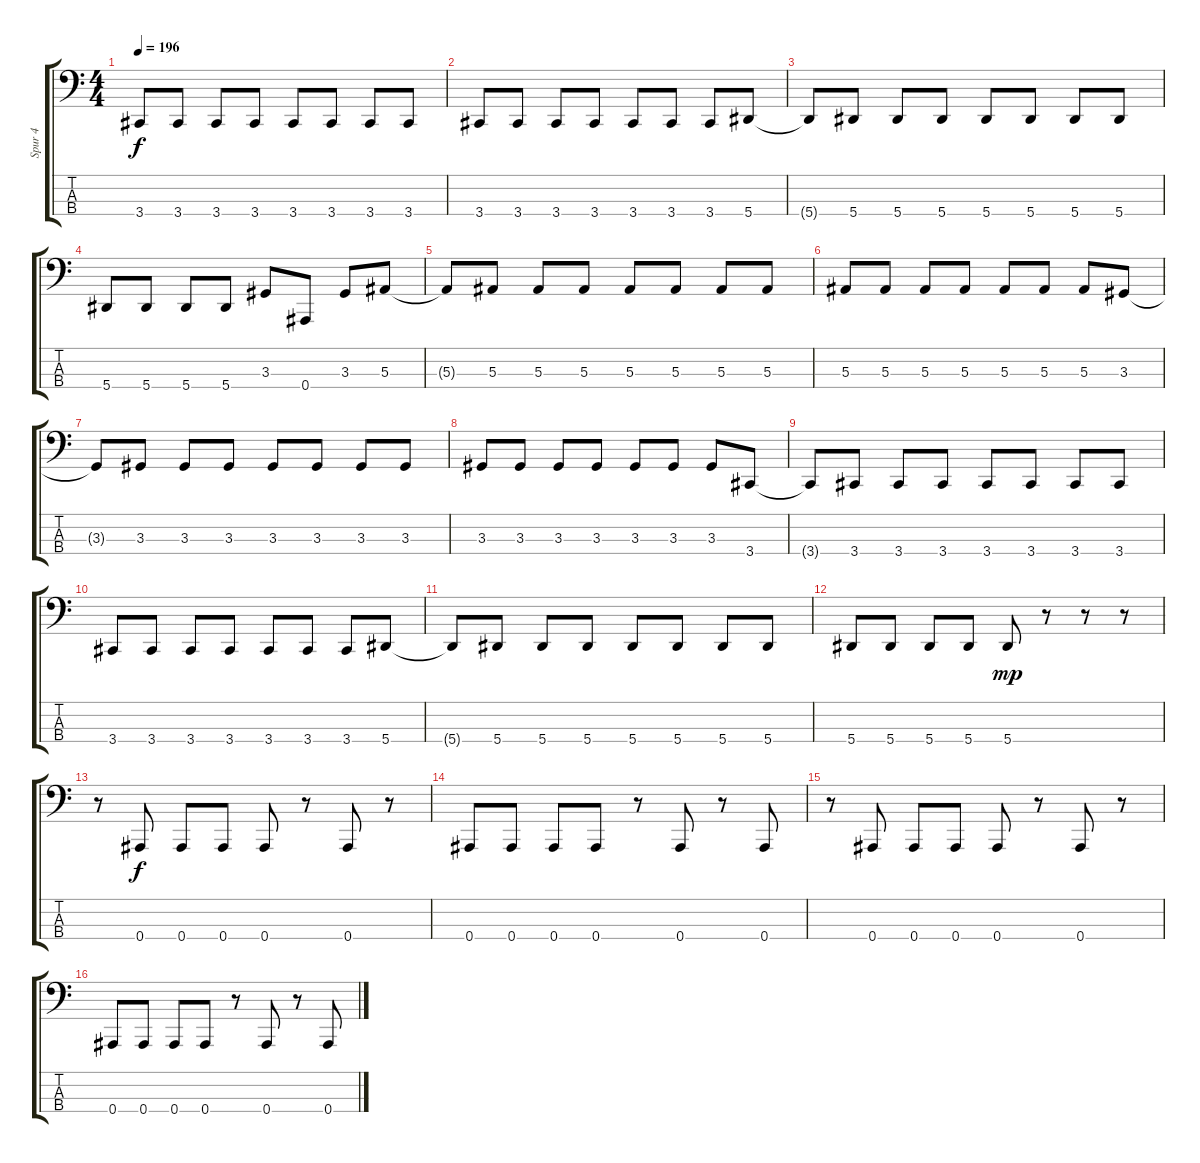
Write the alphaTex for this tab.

\track ("Spur 4" "Spur 4") {instrument electricbasspick}
\staff {score tabs}
\tuning (Eb2 Bb1 F1 Bb0) {hide}
\ts (4 4)
\tempo 196
\clef f4
\ks c
3.4{t}.8{dy f} 3.4.8 3.4.8 3.4.8 3.4.8 3.4.8 3.4.8 3.4.8 |
3.4.8 3.4.8 3.4.8 3.4.8 3.4.8 3.4.8 3.4.8 5.4.8 |
5.4{t}.8 5.4.8 5.4.8 5.4.8 5.4.8 5.4.8 5.4.8 5.4.8 |
5.4.8 5.4.8 5.4.8 5.4.8 3.3.8 0.4.8 3.3.8 5.3.8 |
5.3{t}.8 5.3.8 5.3.8 5.3.8 5.3.8 5.3.8 5.3.8 5.3.8 |
5.3.8 5.3.8 5.3.8 5.3.8 5.3.8 5.3.8 5.3.8 3.3.8 |
3.3{t}.8 3.3.8 3.3.8 3.3.8 3.3.8 3.3.8 3.3.8 3.3.8 |
3.3.8 3.3.8 3.3.8 3.3.8 3.3.8 3.3.8 3.3.8 3.4.8 |
3.4{t}.8 3.4.8 3.4.8 3.4.8 3.4.8 3.4.8 3.4.8 3.4.8 |
3.4.8 3.4.8 3.4.8 3.4.8 3.4.8 3.4.8 3.4.8 5.4.8 |
5.4{t}.8 5.4.8 5.4.8 5.4.8 5.4.8 5.4.8 5.4.8 5.4.8 |
5.4.8 5.4.8 5.4.8 5.4.8 5.4.8{dy mp} r.8 r.8 r.8 |
r.8 0.4.8{dy f} 0.4.8 0.4.8 0.4.8 r.8 0.4.8 r.8 |
0.4.8 0.4.8 0.4.8 0.4.8 r.8 0.4.8 r.8 0.4.8 |
r.8 0.4.8 0.4.8 0.4.8 0.4.8 r.8 0.4.8 r.8 |
0.4.8 0.4.8 0.4.8 0.4.8 r.8 0.4.8 r.8 0.4.8
